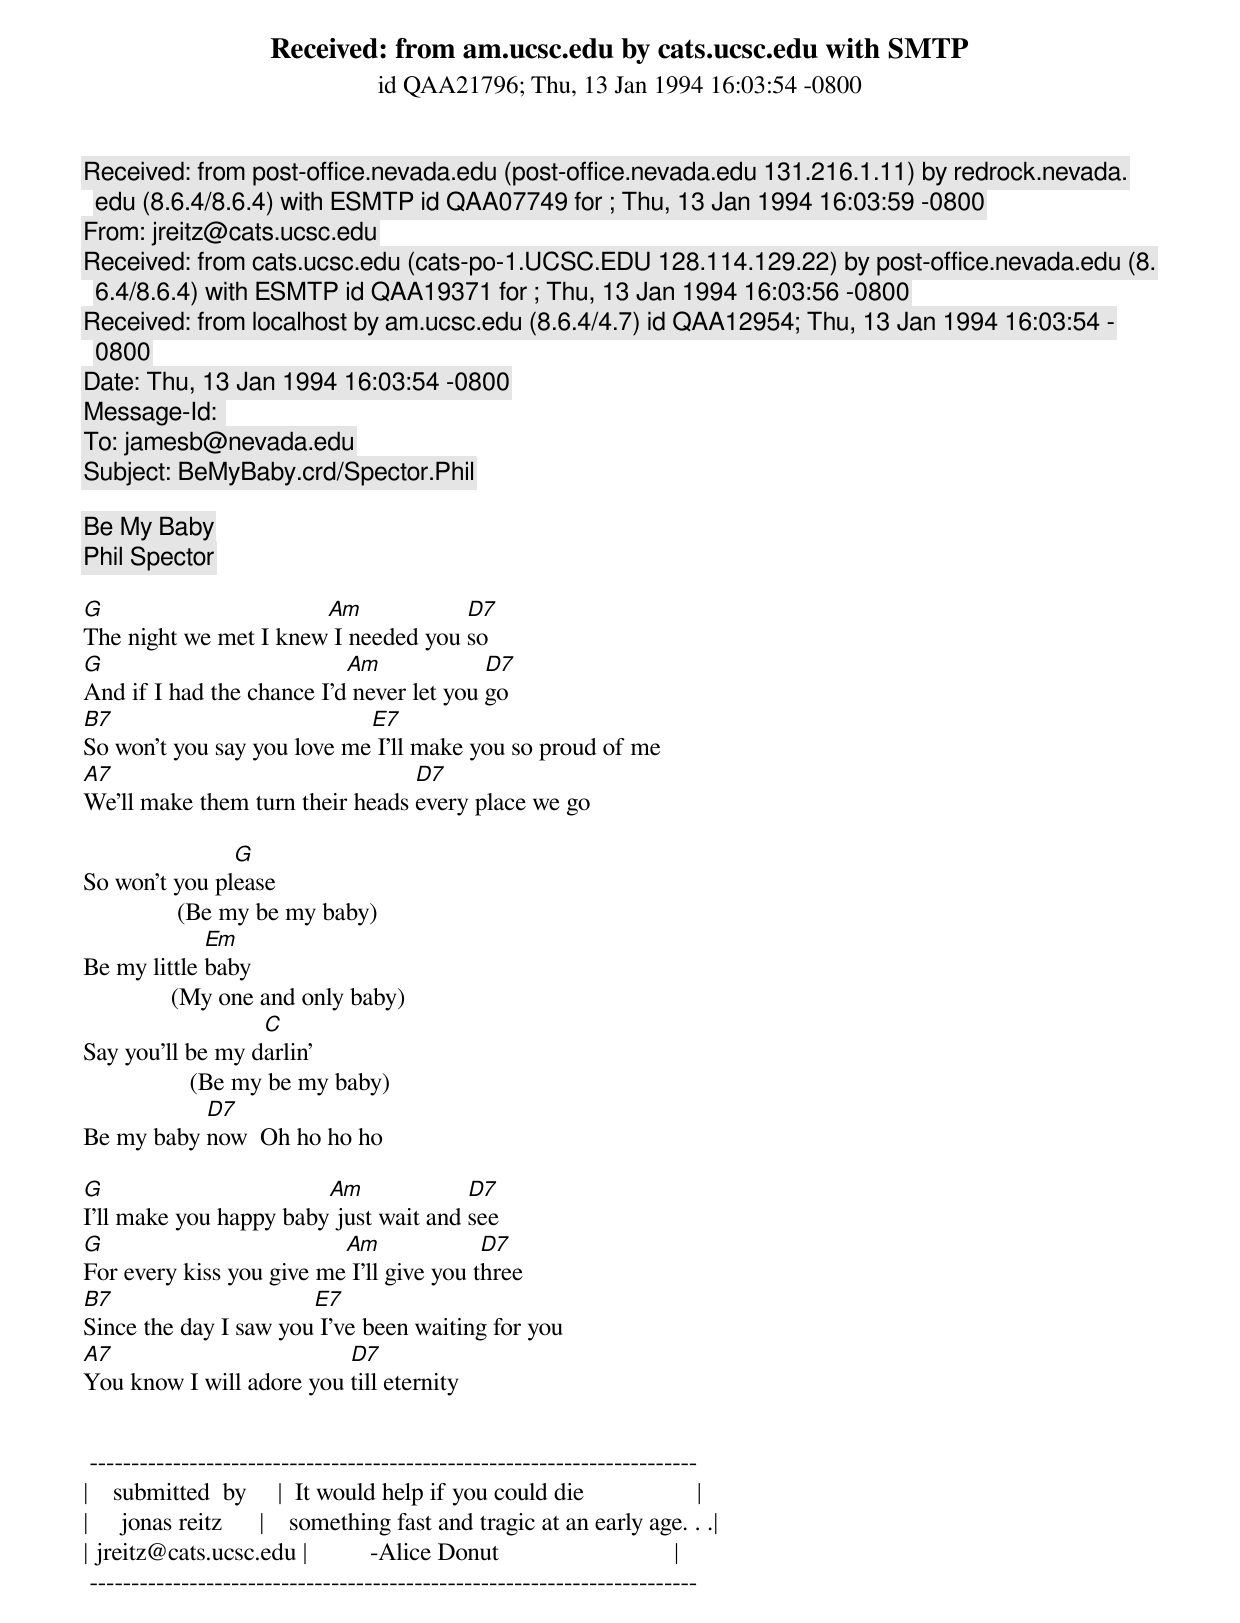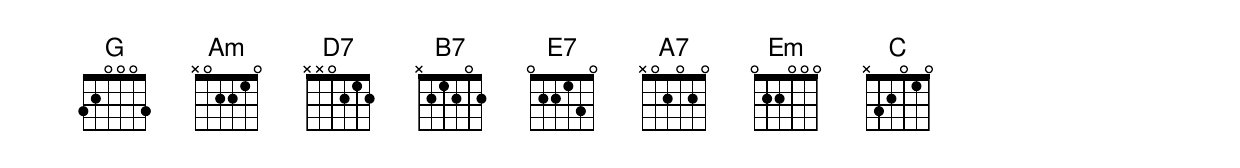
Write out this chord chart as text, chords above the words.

Received: from post-office.nevada.edu (post-office.nevada.edu [131.216.1.11]) by redrock.nevada.edu (8.6.4/8.6.4) with ESMTP id QAA07749 for <jamesb@redrock.nevada.edu>; Thu, 13 Jan 1994 16:03:59 -0800
From: jreitz@cats.ucsc.edu
Received: from cats.ucsc.edu (cats-po-1.UCSC.EDU [128.114.129.22]) by post-office.nevada.edu (8.6.4/8.6.4) with ESMTP id QAA19371 for <jamesb@nevada.edu>; Thu, 13 Jan 1994 16:03:56 -0800
Received: from am.ucsc.edu by cats.ucsc.edu with SMTP
	id QAA21796; Thu, 13 Jan 1994 16:03:54 -0800
Received: from localhost by am.ucsc.edu (8.6.4/4.7) id QAA12954; Thu, 13 Jan 1994 16:03:54 -0800
Date: Thu, 13 Jan 1994 16:03:54 -0800
Message-Id: <199401140003.QAA12954@am.ucsc.edu>
To: jamesb@nevada.edu
Subject: BeMyBaby.crd/Spector.Phil

Be My Baby
Phil Spector

G                      Am            D7
The night we met I knew I needed you so
G                          Am             D7
And if I had the chance I'd never let you go
B7                          E7
So won't you say you love me I'll make you so proud of me
A7                               D7
We'll make them turn their heads every place we go

               G
So won't you please
               (Be my be my baby)
             Em
Be my little baby
              (My one and only baby)
                  C
Say you'll be my darlin'
                 (Be my be my baby)
           D7
Be my baby now  Oh ho ho ho

G                       Am             D7
I'll make you happy baby just wait and see
G                         Am              D7
For every kiss you give me I'll give you three
B7                     E7
Since the day I saw you I've been waiting for you
A7                        D7
You know I will adore you till eternity


 -------------------------------------------------------------------------
|    submitted  by     |  It would help if you could die                  |
|     jonas reitz      |    something fast and tragic at an early age. . .|
| jreitz@cats.ucsc.edu |          -Alice Donut                            |
 -------------------------------------------------------------------------
